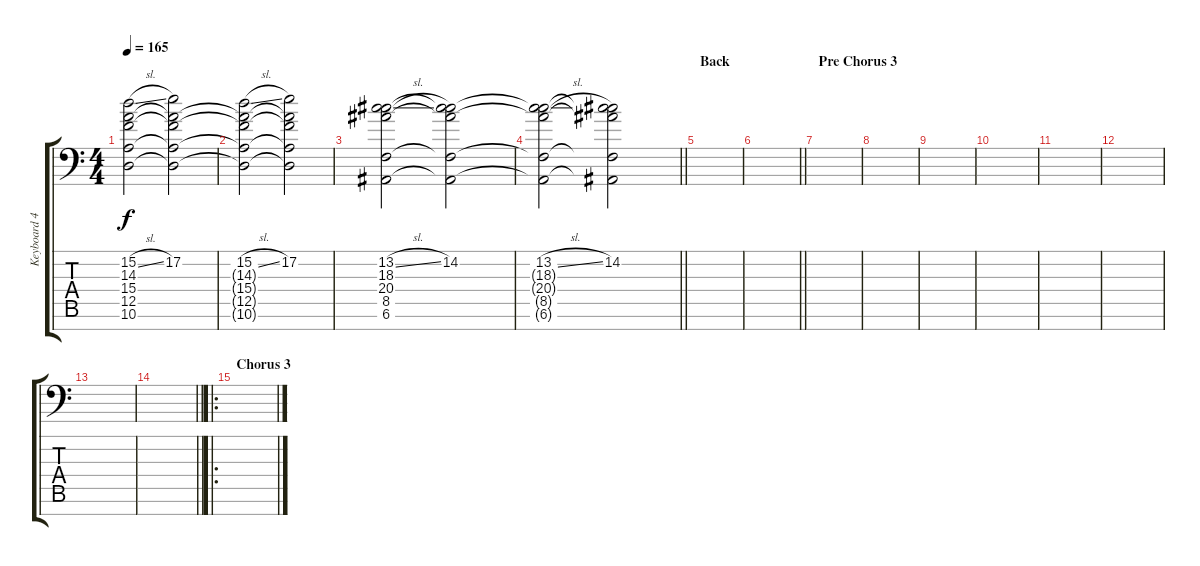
\track ("Keyboard 4" "Keyboard 4") {instrument marimba}
\staff {score tabs}
\tuning (E4 B3 G3 D3 A2 E2 C-1) {hide}
\ts (4 4)
\tempo 165
\clef f4
\ks c
(15.2{sl} 14.3 15.4 12.5 10.6).2{dy f} (17.2 14.3{t} 15.4{t} 12.5{t} 10.6{t}).2 |
(15.2{sl} 14.3{t} 15.4{t} 12.5{t} 10.6{t}).2 (17.2 14.3{t} 15.4{t} 12.5{t} 10.6{t}).2 |
(13.2{sl} 18.3 20.4 8.5 6.6).2 (14.2 18.3{t} 20.4{t} 8.5{t} 6.6{t}).2 |
\barLineRight lightlight
(13.2{sl} 18.3{t} 20.4{t} 8.5{t} 6.6{t}).2 (14.2 18.3{t} 20.4{t} 8.5{t} 6.6{t}).2 |
\section ("" "Back")
|
\barLineRight lightlight
|
\section ("" "Pre Chorus 3")
|
|
|
|
|
|
|
\barLineRight lightlight
|
\ro
\section ("" "Chorus 3")
